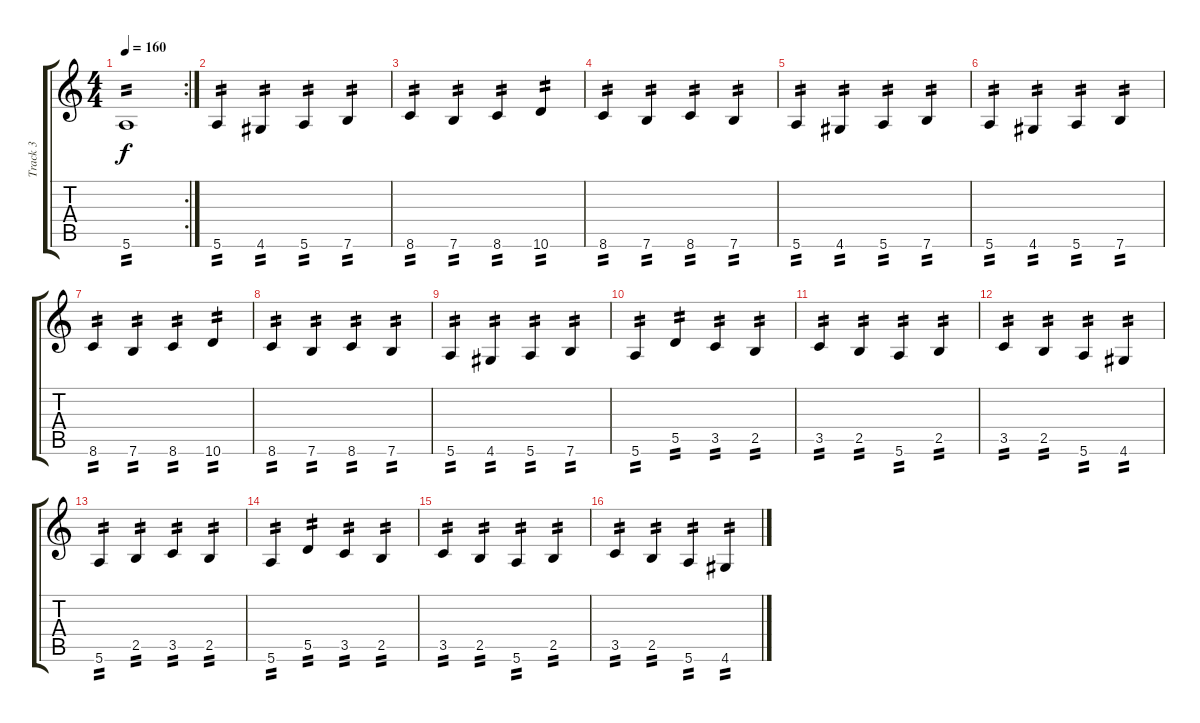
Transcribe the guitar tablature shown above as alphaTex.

\track ("Track 3" "Track 3") {instrument overdrivenguitar}
\staff {score tabs}
\tuning (E4 B3 G3 D3 A2 E2) {hide}
\rc 2
\ts (4 4)
\tempo 160
\clef g2
\ks c
5.6.1{tp 2 dy f} |
5.6.4{tp 2} 4.6.4{tp 2} 5.6.4{tp 2} 7.6.4{tp 2} |
8.6.4{tp 2} 7.6.4{tp 2} 8.6.4{tp 2} 10.6.4{tp 2} |
8.6.4{tp 2} 7.6.4{tp 2} 8.6.4{tp 2} 7.6.4{tp 2} |
5.6.4{tp 2} 4.6.4{tp 2} 5.6.4{tp 2} 7.6.4{tp 2} |
5.6.4{tp 2} 4.6.4{tp 2} 5.6.4{tp 2} 7.6.4{tp 2} |
8.6.4{tp 2} 7.6.4{tp 2} 8.6.4{tp 2} 10.6.4{tp 2} |
8.6.4{tp 2} 7.6.4{tp 2} 8.6.4{tp 2} 7.6.4{tp 2} |
5.6.4{tp 2} 4.6.4{tp 2} 5.6.4{tp 2} 7.6.4{tp 2} |
5.6.4{tp 2} 5.5.4{tp 2} 3.5.4{tp 2} 2.5.4{tp 2} |
3.5.4{tp 2} 2.5.4{tp 2} 5.6.4{tp 2} 2.5.4{tp 2} |
3.5.4{tp 2} 2.5.4{tp 2} 5.6.4{tp 2} 4.6.4{tp 2} |
5.6.4{tp 2} 2.5.4{tp 2} 3.5.4{tp 2} 2.5.4{tp 2} |
5.6.4{tp 2} 5.5.4{tp 2} 3.5.4{tp 2} 2.5.4{tp 2} |
3.5.4{tp 2} 2.5.4{tp 2} 5.6.4{tp 2} 2.5.4{tp 2} |
3.5.4{tp 2} 2.5.4{tp 2} 5.6.4{tp 2} 4.6.4{tp 2}
